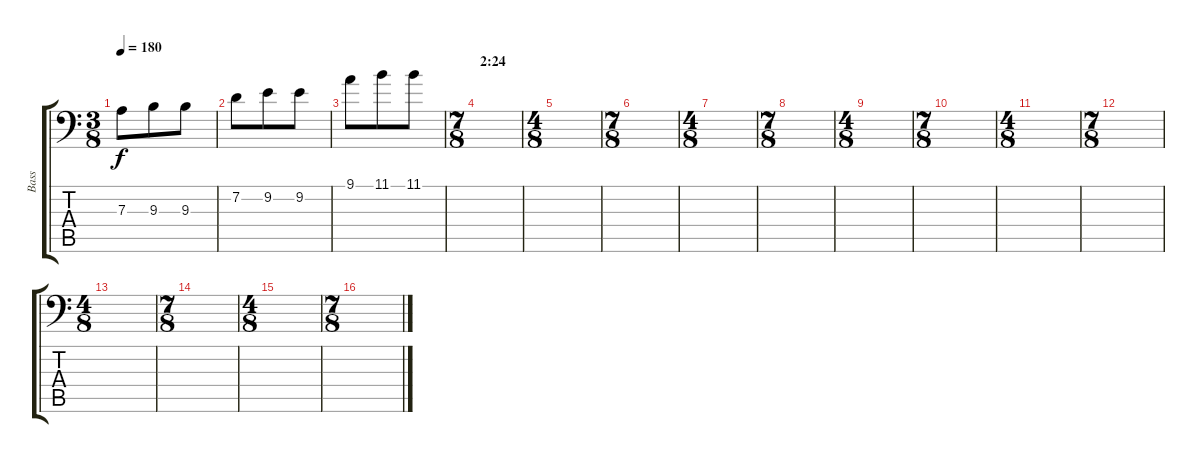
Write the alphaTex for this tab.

\track ("Bass" "Bass") {instrument acousticbass}
\staff {score tabs}
\tuning (C3 G2 D2 A1 D1 B0) {hide}
\ts (3 8)
\tempo 180
\clef f4
\ks c
7.3.8{dy f} 9.3.8 9.3.8 |
7.2.8 9.2.8 9.2.8 |
9.1.8 11.1.8 11.1.8 |
\ts (7 8)
\section ("" "2:24")
|
\ts (4 8)
|
\ts (7 8)
|
\ts (4 8)
|
\ts (7 8)
|
\ts (4 8)
|
\ts (7 8)
|
\ts (4 8)
|
\ts (7 8)
|
\ts (4 8)
|
\ts (7 8)
|
\ts (4 8)
|
\ts (7 8)
